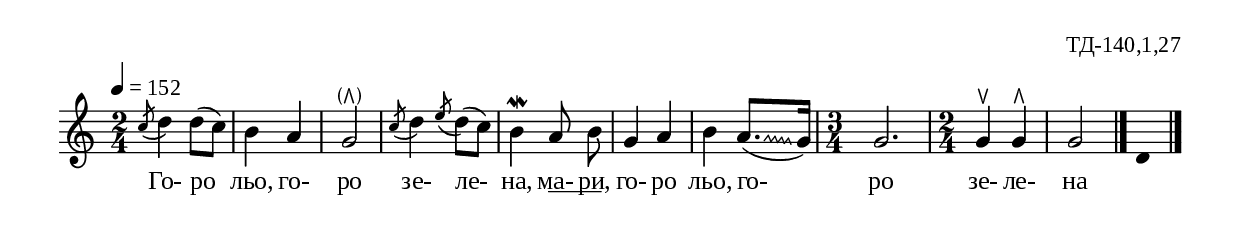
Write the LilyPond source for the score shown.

%{
TD_140_1_27
%}

\include "td-preamble.ly"

\score {
\relative c'' {
 \tempo 4 = 152
  \time 2/4
\acciaccatura c8 d4 d8( c) b4 a 
\parS
g2-\parenthesize-\rtoe \acciaccatura c8 d4 \acciaccatura e8 d( c) 
b4\mordent a8 b\noBeam g4 a 
  \override Glissando #'style = #'zigzag
b \noteFi a8.\glissando( g16) \time 3/4 g2. \time 2/4 g4^\ltoe g^\rtoe g2
 \bar "|." 
 \fixB d4  
 \bar "|." 
}
\addlyrics { Го- ро льо, го- ро зе- ле- на, 
ма- \startTextSpan ри, \stopTextSpan 
го- ро льо, го- ро зе- ле- на }
%
\layout {
  indent = #0
  line-width = 190\mm
  ragged-right=##f
\context {
      \Lyrics
      \consists "Text_spanner_engraver"
      \override TextSpanner #'direction = #DOWN
      \override TextSpanner #'style = #'line    
      \override TextSpanner #'outside-staff-priority = ##f
      \override TextSpanner #'padding = #0.2 % sets the distance of the line from the lyrics
      \override TextSpanner #'bound-details =
      #`((left . ((Y . 0)
                  (padding . 0)
                  (attach-dir . ,LEFT)))
         (left-broken . ((end-on-note . #t)))
         (right . ((Y . 0)
                   (padding . 0)
                   (attach-dir . ,RIGHT))))
    }
}
%
\midi { 
	\context {
		\Score
		tempoWholesPerMinute = #(ly:make-moment 152 4)
		}
	}
}

\header{
  opus = "ТД-140,1,27"
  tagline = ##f
}



